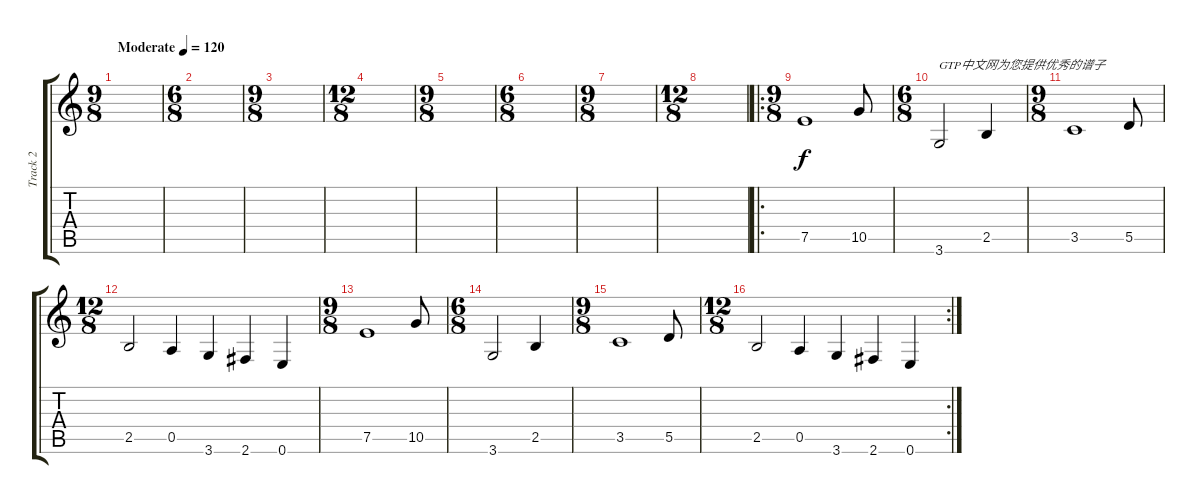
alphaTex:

\track ("Track 2" "Track 2") {instrument electricbassfinger}
\staff {score tabs}
\tuning (E4 B3 G3 D3 A2 E2) {hide}
\ts (9 8)
\tempo (120 "Moderate")
\clef g2
\ks c
|
\ts (6 8)
|
\ts (9 8)
|
\ts (12 8)
|
\ts (9 8)
|
\ts (6 8)
|
\ts (9 8)
|
\ts (12 8)
|
\ro
\ts (9 8)
7.5.1 10.5.8 |
\ts (6 8)
3.6.2{txt "GTP中文网为您提供优秀的谱子"} 2.5.4 |
\ts (9 8)
3.5.1 5.5.8 |
\ts (12 8)
2.5.2 0.5.4 3.6.4 2.6.4 0.6.4 |
\ts (9 8)
7.5.1 10.5.8 |
\ts (6 8)
3.6.2 2.5.4 |
\ts (9 8)
3.5.1 5.5.8 |
\rc 2
\ts (12 8)
2.5.2 0.5.4 3.6.4 2.6.4 0.6.4
